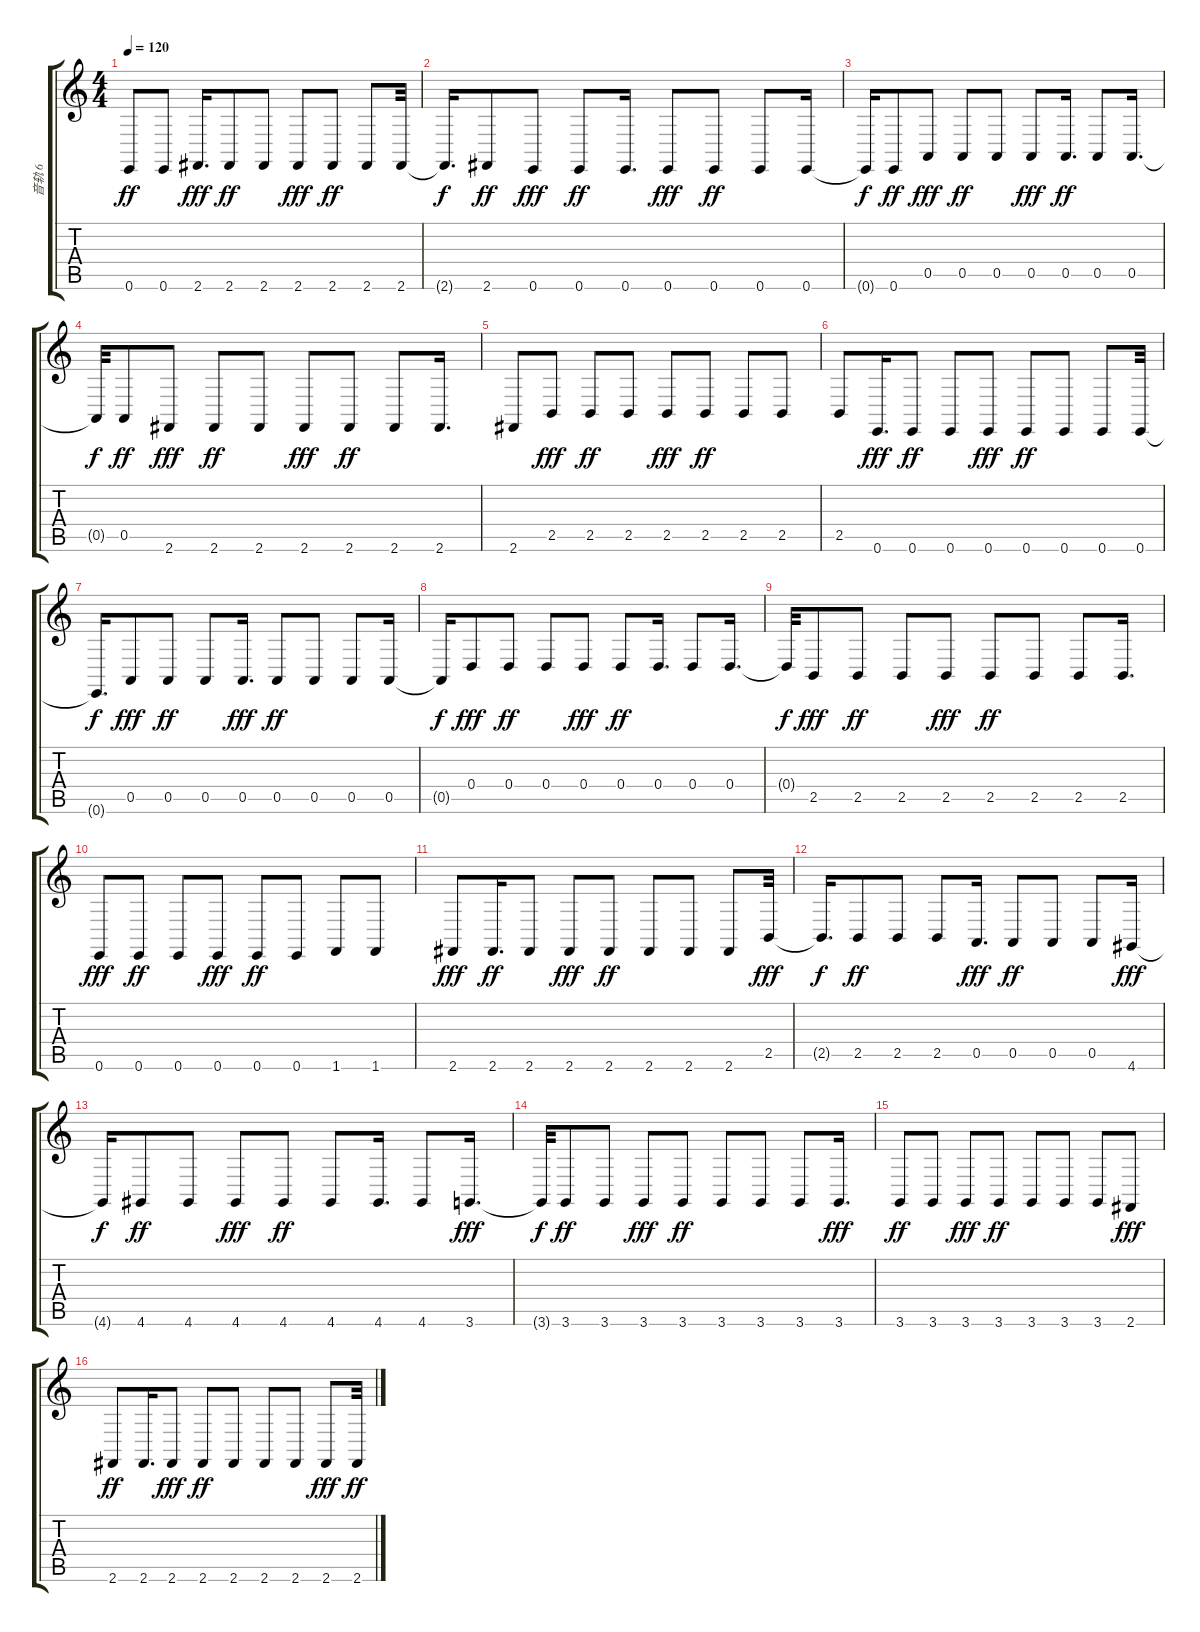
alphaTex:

\track ("音轨 6" "音轨 6") {instrument fx5brightness}
\staff {score tabs}
\tuning (E4 B3 G3 D3 A2 E2) {hide}
\ts (4 4)
\tempo 120
\clef g2
\ks c
0.6.8{dy ff} 0.6.8 2.6.16{d dy fff} 2.6.8{dy ff} 2.6.8 2.6.8{dy fff} 2.6.8{dy ff} 2.6.8 2.6.32 |
2.6{t}.16{d dy f} 2.6.8{dy ff} 0.6.8{dy fff} 0.6.8{dy ff} 0.6.16{d} 0.6.8{dy fff} 0.6.8{dy ff} 0.6.8 0.6.16 |
0.6{t}.16{dy f} 0.6.8{dy ff} 0.5.8{dy fff} 0.5.8{dy ff} 0.5.8 0.5.8{dy fff} 0.5.16{d dy ff} 0.5.8 0.5.16{d} |
0.5{t}.32{dy f} 0.5.8{dy ff} 2.6.8{dy fff} 2.6.8{dy ff} 2.6.8 2.6.8{dy fff} 2.6.8{dy ff} 2.6.8 2.6.16{d} |
2.6.8 2.5.8{dy fff} 2.5.8{dy ff} 2.5.8 2.5.8{dy fff} 2.5.8{dy ff} 2.5.8 2.5.8 |
2.5.8 0.6.16{d dy fff} 0.6.8{dy ff} 0.6.8 0.6.8{dy fff} 0.6.8{dy ff} 0.6.8 0.6.8 0.6.32 |
0.6{t}.16{d dy f} 0.5.8{dy fff} 0.5.8{dy ff} 0.5.8 0.5.16{d dy fff} 0.5.8{dy ff} 0.5.8 0.5.8 0.5.16 |
0.5{t}.16{dy f} 0.4.8{dy fff} 0.4.8{dy ff} 0.4.8 0.4.8{dy fff} 0.4.8{dy ff} 0.4.16{d} 0.4.8 0.4.16{d} |
0.4{t}.32{dy f} 2.5.8{dy fff} 2.5.8{dy ff} 2.5.8 2.5.8{dy fff} 2.5.8{dy ff} 2.5.8 2.5.8 2.5.16{d} |
0.6.8{dy fff} 0.6.8{dy ff} 0.6.8 0.6.8{dy fff} 0.6.8{dy ff} 0.6.8 1.6.8 1.6.8 |
2.6.8{dy fff} 2.6.16{d dy ff} 2.6.8 2.6.8{dy fff} 2.6.8{dy ff} 2.6.8 2.6.8 2.6.8 2.5.32{dy fff} |
2.5{t}.16{d dy f} 2.5.8{dy ff} 2.5.8 2.5.8 0.5.16{d dy fff} 0.5.8{dy ff} 0.5.8 0.5.8 4.6.16{dy fff} |
4.6{t}.16{dy f} 4.6.8{dy ff} 4.6.8 4.6.8{dy fff} 4.6.8{dy ff} 4.6.8 4.6.16{d} 4.6.8 3.6.16{d dy fff} |
3.6{t}.32{dy f} 3.6.8{dy ff} 3.6.8 3.6.8{dy fff} 3.6.8{dy ff} 3.6.8 3.6.8 3.6.8 3.6.16{d dy fff} |
3.6.8{dy ff} 3.6.8 3.6.8{dy fff} 3.6.8{dy ff} 3.6.8 3.6.8 3.6.8 2.6.8{dy fff} |
2.6.8{dy ff} 2.6.16{d} 2.6.8{dy fff} 2.6.8{dy ff} 2.6.8 2.6.8 2.6.8 2.6.8{dy fff} 2.6.32{dy ff}
